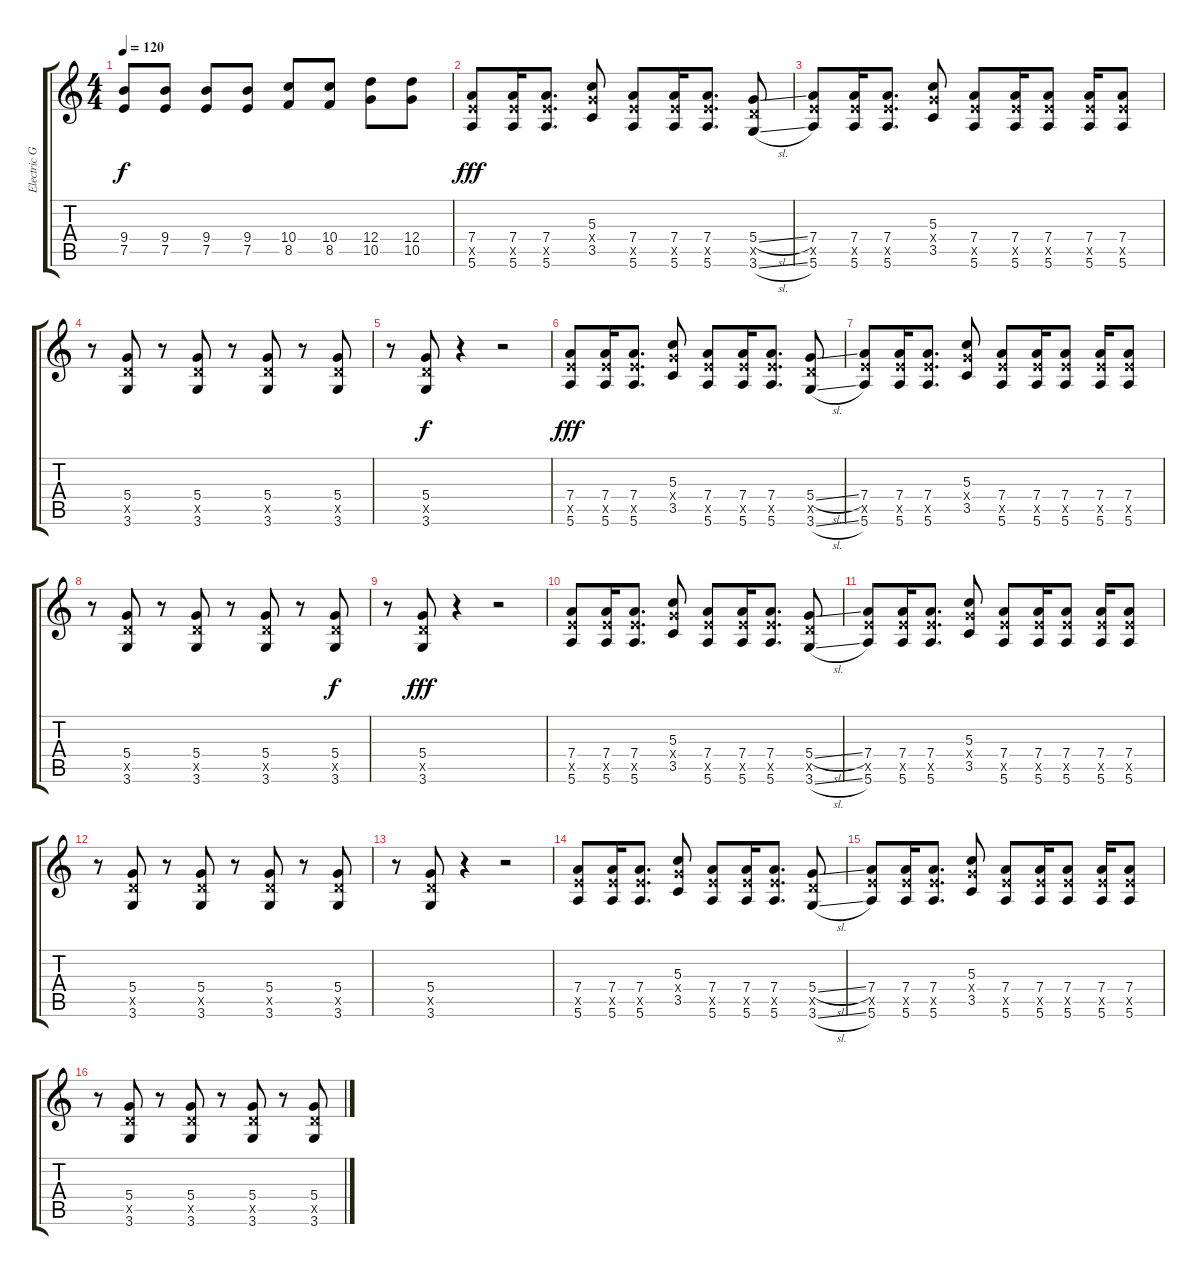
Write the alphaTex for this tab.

\track ("Electric Guitar" "Electric G") {instrument overdrivenguitar}
\staff {score tabs}
\tuning (E4 B3 G3 D3 A2 E2) {hide}
\ts (4 4)
\tempo 120
\clef g2
\ks c
(9.4 7.5).8{dy f} (9.4 7.5).8 (9.4 7.5).8 (9.4 7.5).8 (10.4 8.5).8 (10.4 8.5).8 (12.4 10.5).8 (12.4 10.5).8 |
(7.4 7.5{x} 5.6).8{dy fff} (7.4 7.5{x} 5.6).16 (7.4 7.5{x} 5.6).8{d} (5.3 5.4{x} 3.5).8 (7.4 7.5{x} 5.6).8 (7.4 7.5{x} 5.6).16 (7.4 7.5{x} 5.6).8{d} (5.4{sl} 5.5{x} 3.6{sl}).8 |
(7.4 7.5{x} 5.6).8 (7.4 7.5{x} 5.6).16 (7.4 7.5{x} 5.6).8{d} (5.3 5.4{x} 3.5).8 (7.4 7.5{x} 5.6).8 (7.4 7.5{x} 5.6).16 (7.4 7.5{x} 5.6).8 (7.4 7.5{x} 5.6).16 (7.4 7.5{x} 5.6).8 |
r.8 (5.4 5.5{x} 3.6).8 r.8 (5.4 5.5{x} 3.6).8 r.8 (5.4 5.5{x} 3.6).8 r.8 (5.4 5.5{x} 3.6).8 |
r.8 (5.4 5.5{x} 3.6).8{dy f} r.4 r.2 |
(7.4 7.5{x} 5.6).8{dy fff} (7.4 7.5{x} 5.6).16 (7.4 7.5{x} 5.6).8{d} (5.3 5.4{x} 3.5).8 (7.4 7.5{x} 5.6).8 (7.4 7.5{x} 5.6).16 (7.4 7.5{x} 5.6).8{d} (5.4{sl} 5.5{x} 3.6{sl}).8 |
(7.4 7.5{x} 5.6).8 (7.4 7.5{x} 5.6).16 (7.4 7.5{x} 5.6).8{d} (5.3 5.4{x} 3.5).8 (7.4 7.5{x} 5.6).8 (7.4 7.5{x} 5.6).16 (7.4 7.5{x} 5.6).8 (7.4 7.5{x} 5.6).16 (7.4 7.5{x} 5.6).8 |
r.8 (5.4 5.5{x} 3.6).8 r.8 (5.4 5.5{x} 3.6).8 r.8 (5.4 5.5{x} 3.6).8 r.8 (5.4 5.5{x} 3.6).8{dy f} |
r.8 (5.4 5.5{x} 3.6).8{dy fff} r.4 r.2 |
(7.4 7.5{x} 5.6).8 (7.4 7.5{x} 5.6).16 (7.4 7.5{x} 5.6).8{d} (5.3 5.4{x} 3.5).8 (7.4 7.5{x} 5.6).8 (7.4 7.5{x} 5.6).16 (7.4 7.5{x} 5.6).8{d} (5.4{sl} 5.5{x} 3.6{sl}).8 |
(7.4 7.5{x} 5.6).8 (7.4 7.5{x} 5.6).16 (7.4 7.5{x} 5.6).8{d} (5.3 5.4{x} 3.5).8 (7.4 7.5{x} 5.6).8 (7.4 7.5{x} 5.6).16 (7.4 7.5{x} 5.6).8 (7.4 7.5{x} 5.6).16 (7.4 7.5{x} 5.6).8 |
r.8 (5.4 5.5{x} 3.6).8 r.8 (5.4 5.5{x} 3.6).8 r.8 (5.4 5.5{x} 3.6).8 r.8 (5.4 5.5{x} 3.6).8 |
r.8 (5.4 5.5{x} 3.6).8 r.4 r.2 |
(7.4 7.5{x} 5.6).8 (7.4 7.5{x} 5.6).16 (7.4 7.5{x} 5.6).8{d} (5.3 5.4{x} 3.5).8 (7.4 7.5{x} 5.6).8 (7.4 7.5{x} 5.6).16 (7.4 7.5{x} 5.6).8{d} (5.4{sl} 5.5{x} 3.6{sl}).8 |
(7.4 7.5{x} 5.6).8 (7.4 7.5{x} 5.6).16 (7.4 7.5{x} 5.6).8{d} (5.3 5.4{x} 3.5).8 (7.4 7.5{x} 5.6).8 (7.4 7.5{x} 5.6).16 (7.4 7.5{x} 5.6).8 (7.4 7.5{x} 5.6).16 (7.4 7.5{x} 5.6).8 |
r.8 (5.4 5.5{x} 3.6).8 r.8 (5.4 5.5{x} 3.6).8 r.8 (5.4 5.5{x} 3.6).8 r.8 (5.4 5.5{x} 3.6).8
